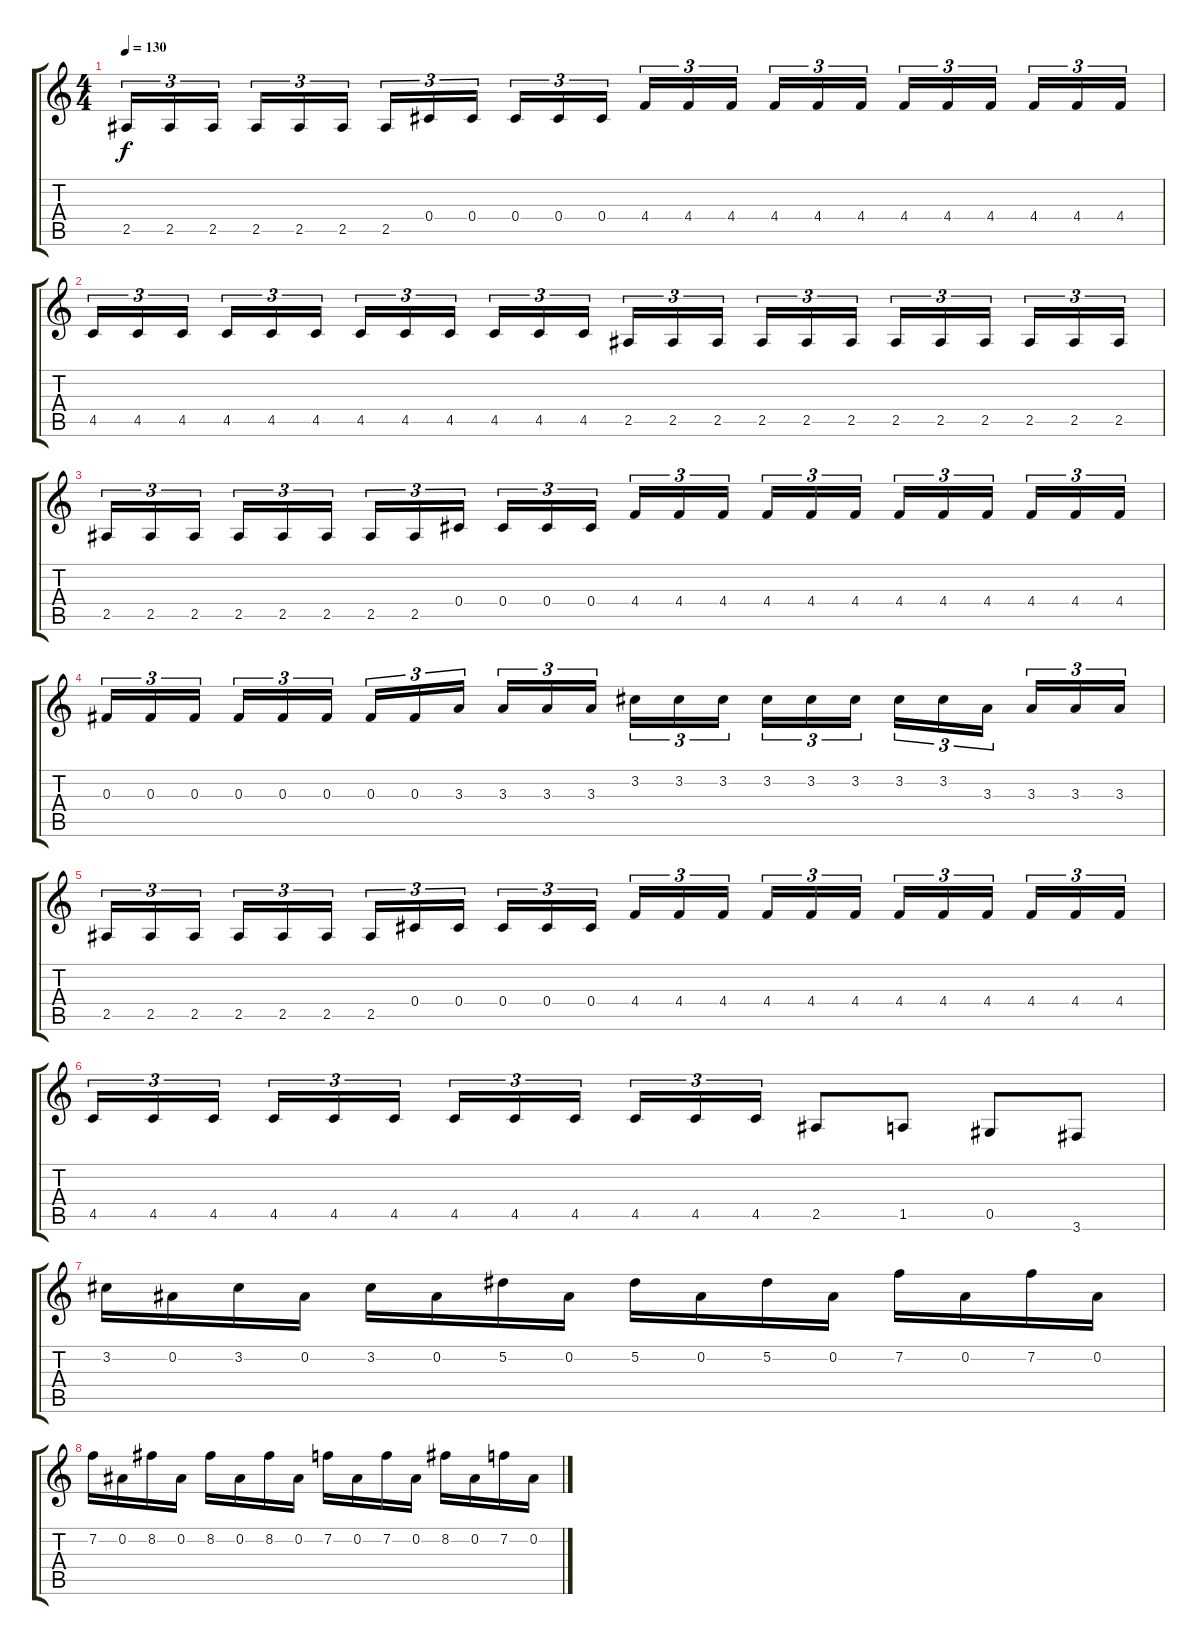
\track "" {instrument distortionguitar}
\staff {score tabs}
\tuning (Eb4 Bb3 Gb3 Db3 Ab2 Eb2) {hide}
\ts (4 4)
\tempo 130
\clef g2
\ks c
2.5.16{tu (3 2) dy f} 2.5.16{tu (3 2)} 2.5.16{tu (3 2)} 2.5.16{tu (3 2)} 2.5.16{tu (3 2)} 2.5.16{tu (3 2)} 2.5.16{tu (3 2)} 0.4.16{tu (3 2)} 0.4.16{tu (3 2)} 0.4.16{tu (3 2)} 0.4.16{tu (3 2)} 0.4.16{tu (3 2)} 4.4.16{tu (3 2)} 4.4.16{tu (3 2)} 4.4.16{tu (3 2)} 4.4.16{tu (3 2)} 4.4.16{tu (3 2)} 4.4.16{tu (3 2)} 4.4.16{tu (3 2)} 4.4.16{tu (3 2)} 4.4.16{tu (3 2)} 4.4.16{tu (3 2)} 4.4.16{tu (3 2)} 4.4.16{tu (3 2)} |
4.5.16{tu (3 2)} 4.5.16{tu (3 2)} 4.5.16{tu (3 2)} 4.5.16{tu (3 2)} 4.5.16{tu (3 2)} 4.5.16{tu (3 2)} 4.5.16{tu (3 2)} 4.5.16{tu (3 2)} 4.5.16{tu (3 2)} 4.5.16{tu (3 2)} 4.5.16{tu (3 2)} 4.5.16{tu (3 2)} 2.5.16{tu (3 2)} 2.5.16{tu (3 2)} 2.5.16{tu (3 2)} 2.5.16{tu (3 2)} 2.5.16{tu (3 2)} 2.5.16{tu (3 2)} 2.5.16{tu (3 2)} 2.5.16{tu (3 2)} 2.5.16{tu (3 2)} 2.5.16{tu (3 2)} 2.5.16{tu (3 2)} 2.5.16{tu (3 2)} |
2.5.16{tu (3 2)} 2.5.16{tu (3 2)} 2.5.16{tu (3 2)} 2.5.16{tu (3 2)} 2.5.16{tu (3 2)} 2.5.16{tu (3 2)} 2.5.16{tu (3 2)} 2.5.16{tu (3 2)} 0.4.16{tu (3 2)} 0.4.16{tu (3 2)} 0.4.16{tu (3 2)} 0.4.16{tu (3 2)} 4.4.16{tu (3 2)} 4.4.16{tu (3 2)} 4.4.16{tu (3 2)} 4.4.16{tu (3 2)} 4.4.16{tu (3 2)} 4.4.16{tu (3 2)} 4.4.16{tu (3 2)} 4.4.16{tu (3 2)} 4.4.16{tu (3 2)} 4.4.16{tu (3 2)} 4.4.16{tu (3 2)} 4.4.16{tu (3 2)} |
0.3.16{tu (3 2)} 0.3.16{tu (3 2)} 0.3.16{tu (3 2)} 0.3.16{tu (3 2)} 0.3.16{tu (3 2)} 0.3.16{tu (3 2)} 0.3.16{tu (3 2)} 0.3.16{tu (3 2)} 3.3.16{tu (3 2)} 3.3.16{tu (3 2)} 3.3.16{tu (3 2)} 3.3.16{tu (3 2)} 3.2.16{tu (3 2)} 3.2.16{tu (3 2)} 3.2.16{tu (3 2)} 3.2.16{tu (3 2)} 3.2.16{tu (3 2)} 3.2.16{tu (3 2)} 3.2.16{tu (3 2)} 3.2.16{tu (3 2)} 3.3.16{tu (3 2)} 3.3.16{tu (3 2)} 3.3.16{tu (3 2)} 3.3.16{tu (3 2)} |
2.5.16{tu (3 2)} 2.5.16{tu (3 2)} 2.5.16{tu (3 2)} 2.5.16{tu (3 2)} 2.5.16{tu (3 2)} 2.5.16{tu (3 2)} 2.5.16{tu (3 2)} 0.4.16{tu (3 2)} 0.4.16{tu (3 2)} 0.4.16{tu (3 2)} 0.4.16{tu (3 2)} 0.4.16{tu (3 2)} 4.4.16{tu (3 2)} 4.4.16{tu (3 2)} 4.4.16{tu (3 2)} 4.4.16{tu (3 2)} 4.4.16{tu (3 2)} 4.4.16{tu (3 2)} 4.4.16{tu (3 2)} 4.4.16{tu (3 2)} 4.4.16{tu (3 2)} 4.4.16{tu (3 2)} 4.4.16{tu (3 2)} 4.4.16{tu (3 2)} |
4.5.16{tu (3 2)} 4.5.16{tu (3 2)} 4.5.16{tu (3 2)} 4.5.16{tu (3 2)} 4.5.16{tu (3 2)} 4.5.16{tu (3 2)} 4.5.16{tu (3 2)} 4.5.16{tu (3 2)} 4.5.16{tu (3 2)} 4.5.16{tu (3 2)} 4.5.16{tu (3 2)} 4.5.16{tu (3 2)} 2.5.8 1.5.8 0.5.8 3.6.8 |
3.2.16 0.2.16 3.2.16 0.2.16 3.2.16 0.2.16 5.2.16 0.2.16 5.2.16 0.2.16 5.2.16 0.2.16 7.2.16 0.2.16 7.2.16 0.2.16 |
7.2.16 0.2.16 8.2.16 0.2.16 8.2.16 0.2.16 8.2.16 0.2.16 7.2.16 0.2.16 7.2.16 0.2.16 8.2.16 0.2.16 7.2.16 0.2.16
